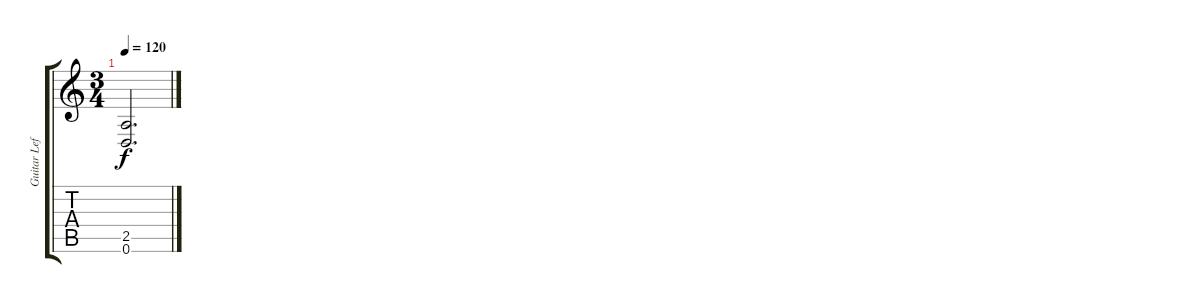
\track ("Guitar Left" "Guitar Lef") {instrument distortionguitar}
\staff {score tabs}
\tuning (D4 A3 F3 C3 G2 D2) {hide}
\ts (3 4)
\tempo 120
\clef g2
\ks c
(2.5 0.6).2{d dy f}
